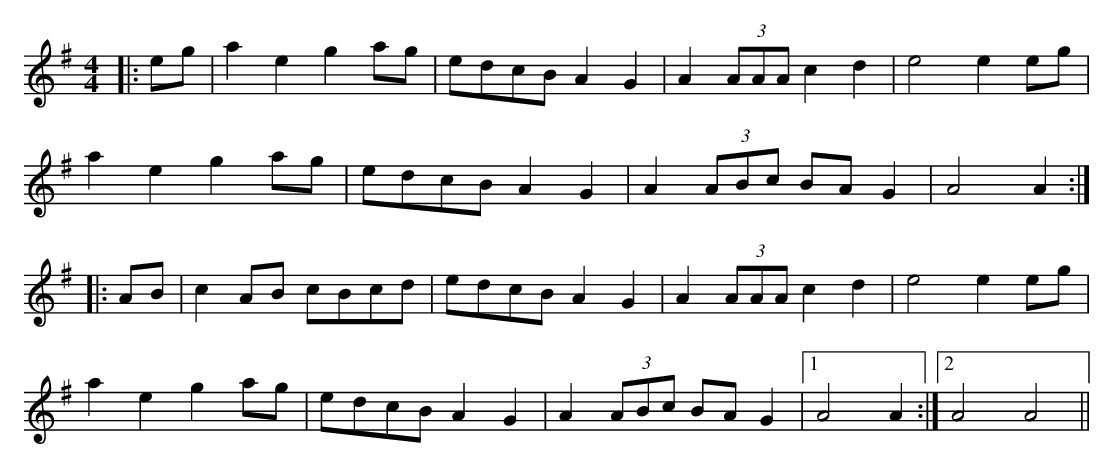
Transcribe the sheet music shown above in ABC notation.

X:1
M:4/4
K:Ador
|:eg|a2e2 g2ag|edcB A2G2|A2 (3AAA c2d2|e4 e2eg|
a2e2 g2ag|edcB A2G2|A2 (3ABc BAG2|A4 A2:|
|:AB|c2AB cBcd|edcB A2G2|A2 (3AAA c2d2|e4 e2eg|
a2e2 g2ag|edcB A2G2|A2 (3ABc BAG2|1 A4 A2:|2 A4 A4||
